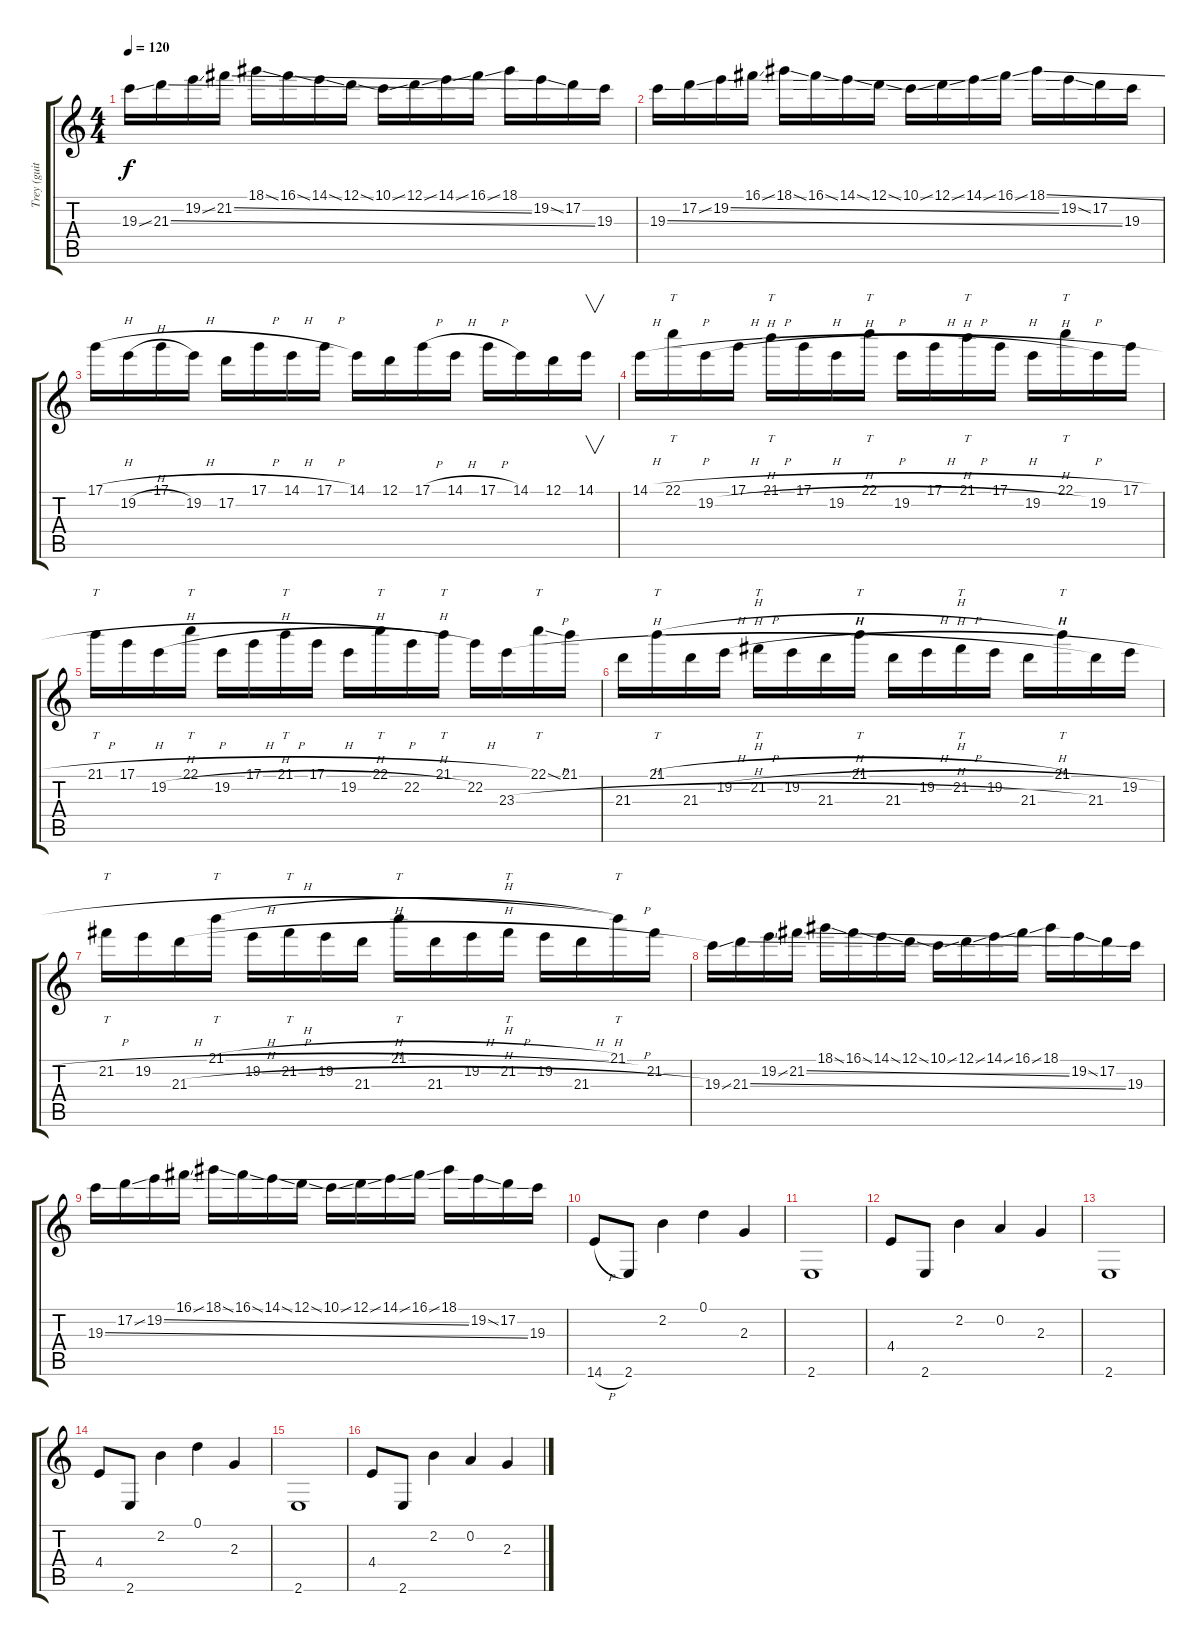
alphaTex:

\track ("Trey (guitar) " "Trey (guit") {instrument distortionguitar}
\staff {score tabs}
\tuning (D4 A3 F3 C3 G2 D2) {hide}
\ts (4 4)
\tempo 120
\clef g2
\ks c
19.3{ss}.16{dy f} 21.3{ss}.16 19.2{ss}.16 21.2{ss}.16 18.1{ss}.16 16.1{ss}.16 14.1{ss}.16 12.1{ss}.16 10.1{ss}.16 12.1{ss}.16 14.1{ss}.16 16.1{ss}.16 18.1.16 19.2{ss}.16 17.2.16 19.3.16 |
19.3{ss}.16 17.2{ss}.16 19.2{ss}.16 16.1{ss}.16 18.1{ss}.16 16.1{ss}.16 14.1{ss}.16 12.1{ss}.16 10.1{ss}.16 12.1{ss}.16 14.1{ss}.16 16.1{ss}.16 18.1{ss}.16 19.2{ss}.16 17.2.16 19.3.16 |
17.1{h}.16 19.2{h}.16 17.1{h}.16 19.2.16 17.2.16 17.1{h}.16 14.1{h}.16 17.1{h}.16 14.1.16 12.1.16 17.1{h}.16 14.1{h}.16 17.1{h}.16 14.1.16 12.1.16 14.1.16{v} |
14.1{h}.16 22.1{h}.16{tt} 19.2{h}.16 17.1{h}.16 21.1{h}.16{tt} 17.1{h}.16 19.2{h}.16 22.1{h}.16{tt} 19.2{h}.16 17.1{h}.16 21.1{h}.16{tt} 17.1{h}.16 19.2{h}.16 22.1{h}.16{tt} 19.2.16 17.1{h}.16 |
21.1{h}.16{tt} 17.1{h}.16 19.2{h}.16 22.1{h}.16{tt} 19.2{h}.16 17.1{h}.16 21.1{h}.16{tt} 17.1{h}.16 19.2{h}.16 22.1{h}.16{tt} 22.2{h}.16 21.1{h}.16{tt} 22.2.16 23.3{h}.16 22.1{ss}.16{tt} 21.1.16 |
21.3{h}.16 21.1{h}.16{tt} 21.3{h}.16 19.2{h}.16 21.2{h}.16{tt} 19.2{h}.16 21.3{h}.16 21.1{h}.16{tt} 21.3{h}.16 19.2{h}.16 21.2{h}.16{tt} 19.2{h}.16 21.3{h}.16 21.1.16{tt} 21.3.16 19.2{h}.16 |
21.2{h}.16{tt} 19.2{h}.16 21.3{h}.16 21.1{h}.16{tt} 19.2{h}.16 21.2{h}.16{tt} 19.2{h}.16 21.3{h}.16 21.1{h}.16{tt} 21.3{h}.16 19.2{h}.16 21.2{h}.16{tt} 19.2{h}.16 21.3{h}.16 21.1.16{tt} 21.2.16 |
19.3{ss}.16 21.3{ss}.16 19.2{ss}.16 21.2{ss}.16 18.1{ss}.16 16.1{ss}.16 14.1{ss}.16 12.1{ss}.16 10.1{ss}.16 12.1{ss}.16 14.1{ss}.16 16.1{ss}.16 18.1.16 19.2{ss}.16 17.2.16 19.3.16 |
19.3{ss}.16 17.2{ss}.16 19.2{ss}.16 16.1{ss}.16 18.1{ss}.16 16.1{ss}.16 14.1{ss}.16 12.1{ss}.16 10.1{ss}.16 12.1{ss}.16 14.1{ss}.16 16.1{ss}.16 18.1.16 19.2{ss}.16 17.2.16 19.3.16 |
14.6{h}.8 2.6.8 2.2.4 0.1.4 2.3.4 |
2.6.1 |
4.4.8 2.6.8 2.2.4 0.2.4 2.3.4 |
2.6.1 |
4.4.8 2.6.8 2.2.4 0.1.4 2.3.4 |
2.6.1 |
4.4.8 2.6.8 2.2.4 0.2.4 2.3.4
